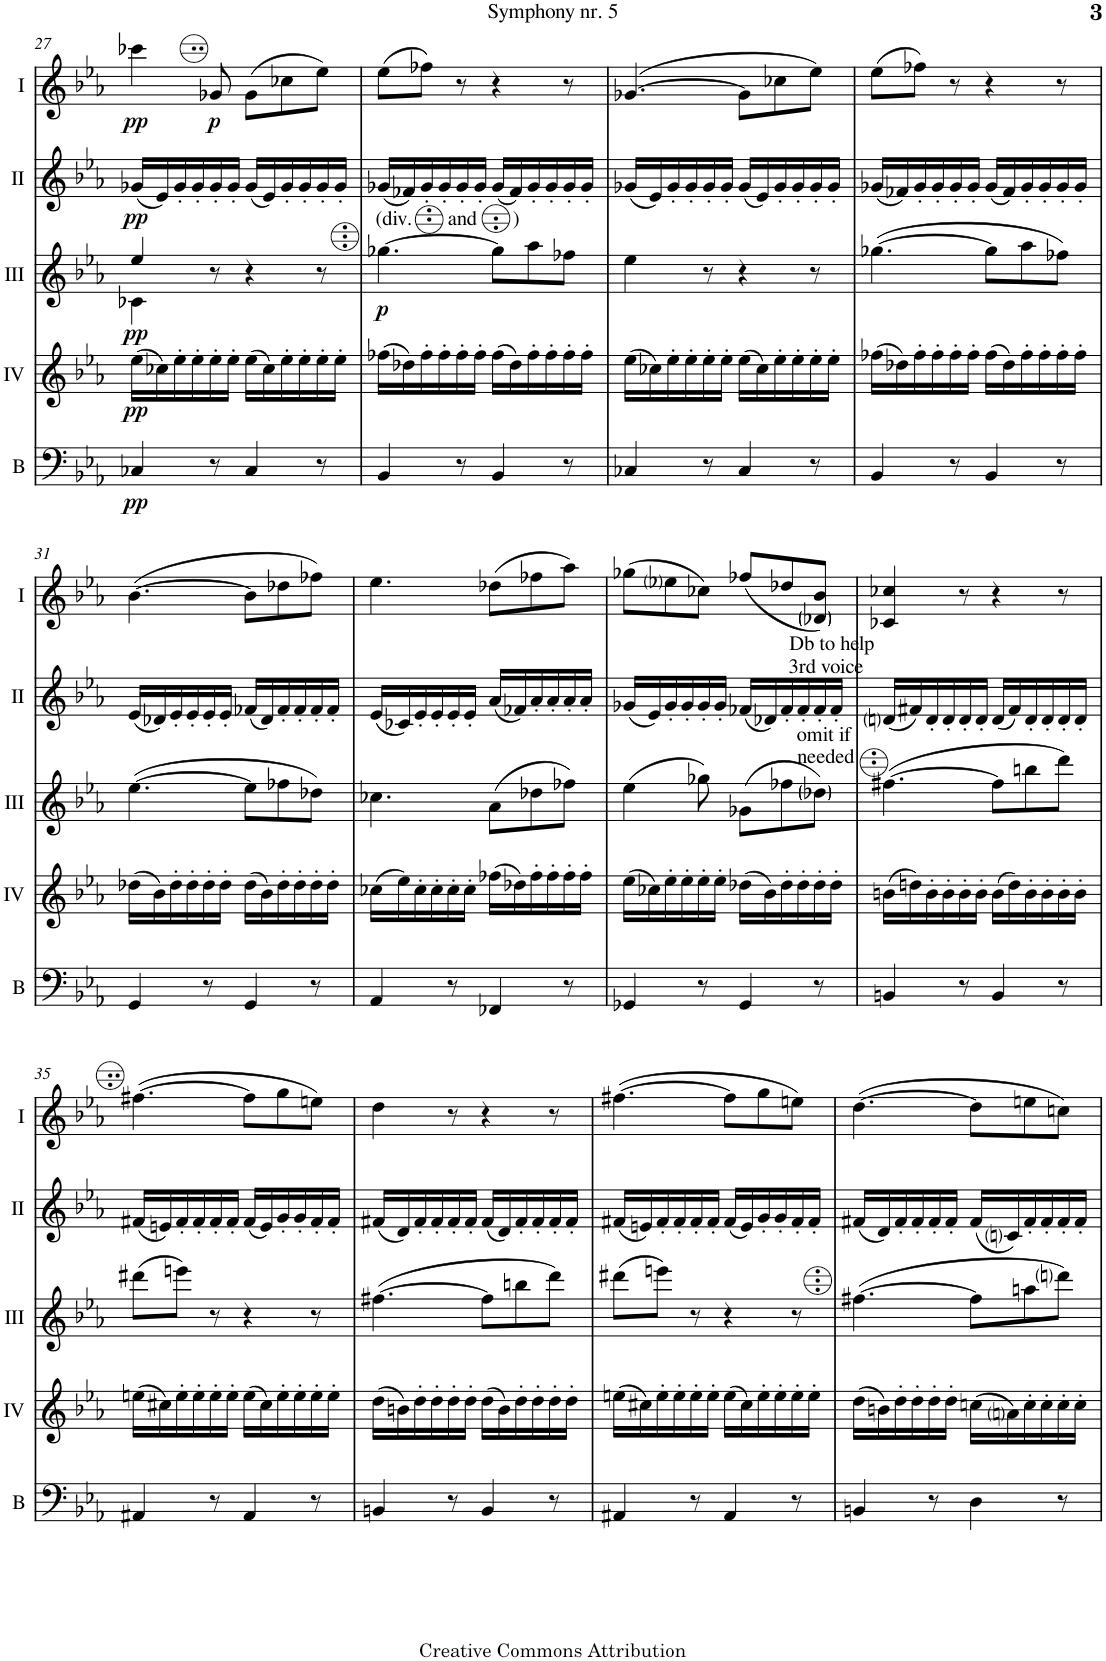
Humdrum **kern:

**kern	**dynam	**kern	**dynam	**kern	**dynam	**kern	**dynam	**kern	**dynam
*part5	*part5	*part4	*part4	*part3	*part3	*part2	*part2	*part1	*part1
*staff5	*staff5	*staff4	*staff4	*staff3	*staff3	*staff2	*staff2	*staff1	*staff1
*I"Bass	*	*I"Acc. 4	*	*I"Acc. 3	*	*I"Acc. 2	*	*I"Acc. 1	*
*I'B	*	*	*	*	*	*	*	*	*
!!LO:PB:g=z
*clefF4	*	*clefG2	*	*clefG2	*	*clefG2	*	*clefG2	*
*Trd7c12	*	*Trd7c12	*	*Trd7c12	*	*	*	*	*
*k[b-e-a-]	*	*k[b-e-a-]	*	*k[b-e-a-]	*	*k[b-e-a-]	*	*k[b-e-a-]	*
*M6/8	*	*M6/8	*	*M6/8	*	*M6/8	*	*M6/8	*
=27	=27	=27	=27	=27	=27	=27	=27	=27	=27
*	*	*	*	*^	*	*	*	*	*
!	!LO:DY:b	!	!LO:DY:b	!	!	!LO:DY:b	!	!LO:DY:b	!	!LO:DY:b
4C-X/	pp	(16ee-\LL	pp	4ee-/	4c-X\	pp	(16g-X/LL	pp	4cc-X\	pp
.	.	16cc-X\)	.	.	.	.	16e-/)	.	.	.
.	.	16ee-'\	.	.	.	.	16g-'/	.	.	.
.	.	16ee-'\	.	.	.	.	16g-'/	.	.	.
!	!	!	!	!	!	!	!	!	!	!LO:DY:b
8r	.	16ee-'\	.	8r	8ryy	.	16g-'/	.	8g-X/	p
.	.	16ee-'\JJ	.	.	.	.	16g-'/JJ	.	.	.
4C-/	.	(16ee-\LL	.	4r	4ryy	.	(16g-/LL	.	(8g-\L	.
.	.	16cc-\)	.	.	.	.	16e-/)	.	.	.
.	.	16ee-'\	.	.	.	.	16g-'/	.	8cc-X\	.
.	.	16ee-'\	.	.	.	.	16g-'/	.	.	.
8r	.	16ee-'\	.	8r	8ryy	.	16g-'/	.	8ee-\J)	.
.	.	16ee-'\JJ	.	.	.	.	16g-'/JJ	.	.	.
*	*	*	*	*v	*v	*	*	*	*	*
=28	=28	=28	=28	=28	=28	=28	=28	=28	=28
!	!	!	!	!LO:TX:a:t=(div.       and       )	!	!	!	!	!
!	!	!	!	!	!LO:DY:b	!	!	!	!
4BB-/	.	(16ff-X\LL	.	[4.gg-X\	p	(16g-X/LL	.	(8ee-\L	.
.	.	16dd-X\)	.	.	.	16f-X/)	.	.	.
.	.	16ff-'\	.	.	.	16g-'/	.	8ff-X\J)	.
.	.	16ff-'\	.	.	.	16g-'/	.	.	.
8r	.	16ff-'\	.	.	.	16g-'/	.	8r	.
.	.	16ff-'\JJ	.	.	.	16g-'/JJ	.	.	.
4BB-/	.	(16ff-\LL	.	8gg-\L]	.	(16g-/LL	.	4r	.
.	.	16dd-\)	.	.	.	16f-/)	.	.	.
.	.	16ff-'\	.	8aa-\	.	16g-'/	.	.	.
.	.	16ff-'\	.	.	.	16g-'/	.	.	.
8r	.	16ff-'\	.	8ff-X\J	.	16g-'/	.	8r	.
.	.	16ff-'\JJ	.	.	.	16g-'/JJ	.	.	.
=29	=29	=29	=29	=29	=29	=29	=29	=29	=29
4C-X/	.	(16ee-\LL	.	4ee-\	.	(16g-X/LL	.	([4.g-X/	.
.	.	16cc-X\)	.	.	.	16e-/)	.	.	.
.	.	16ee-'\	.	.	.	16g-'/	.	.	.
.	.	16ee-'\	.	.	.	16g-'/	.	.	.
8r	.	16ee-'\	.	8r	.	16g-'/	.	.	.
.	.	16ee-'\JJ	.	.	.	16g-'/JJ	.	.	.
4C-/	.	(16ee-\LL	.	4r	.	(16g-/LL	.	8g-\L]	.
.	.	16cc-\)	.	.	.	16e-/)	.	.	.
.	.	16ee-'\	.	.	.	16g-'/	.	8cc-X\	.
.	.	16ee-'\	.	.	.	16g-'/	.	.	.
8r	.	16ee-'\	.	8r	.	16g-'/	.	8ee-\J)	.
.	.	16ee-'\JJ	.	.	.	16g-'/JJ	.	.	.
=30	=30	=30	=30	=30	=30	=30	=30	=30	=30
4BB-/	.	(16ff-X\LL	.	([4.gg-X\	.	(16g-X/LL	.	(8ee-\L	.
.	.	16dd-X\)	.	.	.	16f-X/)	.	.	.
.	.	16ff-'\	.	.	.	16g-'/	.	8ff-X\J)	.
.	.	16ff-'\	.	.	.	16g-'/	.	.	.
8r	.	16ff-'\	.	.	.	16g-'/	.	8r	.
.	.	16ff-'\JJ	.	.	.	16g-'/JJ	.	.	.
4BB-/	.	(16ff-\LL	.	8gg-\L]	.	(16g-/LL	.	4r	.
.	.	16dd-\)	.	.	.	16f-/)	.	.	.
.	.	16ff-'\	.	8aa-\	.	16g-'/	.	.	.
.	.	16ff-'\	.	.	.	16g-'/	.	.	.
8r	.	16ff-'\	.	8ff-X\J)	.	16g-'/	.	8r	.
.	.	16ff-'\JJ	.	.	.	16g-'/JJ	.	.	.
!!LO:LB:g=z
=31	=31	=31	=31	=31	=31	=31	=31	=31	=31
4GG/	.	(16dd-X\LL	.	([4.ee-\	.	(16e-/LL	.	([4.b-\	.
.	.	16b-\)	.	.	.	16d-X/)	.	.	.
.	.	16dd-'\	.	.	.	16e-'/	.	.	.
.	.	16dd-'\	.	.	.	16e-'/	.	.	.
8r	.	16dd-'\	.	.	.	16e-'/	.	.	.
.	.	16dd-'\JJ	.	.	.	16e-'/JJ	.	.	.
4GG/	.	(16dd-\LL	.	8ee-\L]	.	(16f-X/LL	.	8b-\L]	.
.	.	16b-\)	.	.	.	16d-/)	.	.	.
.	.	16dd-'\	.	8ff-X\	.	16f-'/	.	8dd-X\	.
.	.	16dd-'\	.	.	.	16f-'/	.	.	.
8r	.	16dd-'\	.	8dd-X\J)	.	16f-'/	.	8ff-X\J)	.
.	.	16dd-'\JJ	.	.	.	16f-'/JJ	.	.	.
=32	=32	=32	=32	=32	=32	=32	=32	=32	=32
4AA-/	.	(16cc-X\LL	.	4.cc-X\	.	(16e-/LL	.	4.ee-\	.
.	.	16ee-\)	.	.	.	16c-X/)	.	.	.
.	.	16cc-'\	.	.	.	16e-'/	.	.	.
.	.	16cc-'\	.	.	.	16e-'/	.	.	.
8r	.	16cc-'\	.	.	.	16e-'/	.	.	.
.	.	16cc-'\JJ	.	.	.	16e-'/JJ	.	.	.
4FF-X/	.	(16ff-X\LL	.	(8a-\L	.	(16a-/LL	.	(8dd-X\L	.
.	.	16dd-X\)	.	.	.	16f-X/)	.	.	.
.	.	16ff-'\	.	8dd-X\	.	16a-'/	.	8ff-X\	.
.	.	16ff-'\	.	.	.	16a-'/	.	.	.
8r	.	16ff-'\	.	8ff-X\J)	.	16a-'/	.	8aa-\J)	.
.	.	16ff-'\JJ	.	.	.	16a-'/JJ	.	.	.
=33	=33	=33	=33	=33	=33	=33	=33	=33	=33
*	*	*	*	*	*	*	*	*^	*
4GG-X/	.	(16ee-\LL	.	(4ee-\	.	(16g-X/LL	.	(8gg-X\L	2ryy	.
.	.	16cc-X\)	.	.	.	16e-/)	.	.	.	.
.	.	16ee-'\	.	.	.	16g-'/	.	8ee-i\	.	.
.	.	16ee-'\	.	.	.	16g-'/	.	.	.	.
8r	.	16ee-'\	.	8gg-X\)	.	16g-'/	.	8cc-X\J)	.	.
.	.	16ee-'\JJ	.	.	.	16g-'/JJ	.	.	.	.
4GG-/	.	(16dd-X\LL	.	(8g-X\L	.	(16f-X/LL	.	(8ff-X/L	.	.
.	.	16b-\)	.	.	.	16d-X/)	.	.	.	.
.	.	16dd-'\	.	8ff-X\	.	16f-'/	.	8dd-X/	16ryy	.
!	!	!	!	!	!	!	!	!	!LO:TX:b:t=Db to help	!
!	!	!	!	!	!	!	!	!	!LO:TX:b:t=3rd voice	!
.	.	16dd-'\	.	.	.	16f-'/	.	.	8.ryy	.
!	!	!	!	!LO:TX:a:t=omit if	!	!	!	!	!	!
!	!	!	!	!LO:TX:a:t=needed	!	!	!	!	!	!
8r	.	16dd-'\	.	8dd-X\J)	.	16f-'/	.	8d-X/ 8b-/J)	.	.
.	.	16dd-'\JJ	.	.	.	16f-'/JJ	.	.	.	.
*	*	*	*	*	*	*	*	*v	*v	*
=34	=34	=34	=34	=34	=34	=34	=34	=34	=34
4BBn/	.	(16bn\LL	.	([4.fff#X\	.	(16dni/LL	.	4c-X/ 4cc-X/	.
.	.	16ddn\)	.	.	.	16f#X/)	.	.	.
.	.	16b'\	.	.	.	16d'/	.	.	.
.	.	16b'\	.	.	.	16d'/	.	.	.
8r	.	16b'\	.	.	.	16d'/	.	8r	.
.	.	16b'\JJ	.	.	.	16d'/JJ	.	.	.
4BB/	.	(16b\LL	.	8fff#\L]	.	(16d/LL	.	4r	.
.	.	16dd\)	.	.	.	16f#/)	.	.	.
.	.	16b'\	.	8bbbn\	.	16d'/	.	.	.
.	.	16b'\	.	.	.	16d'/	.	.	.
8r	.	16b'\	.	8dddd\J)	.	16d'/	.	8r	.
.	.	16b'\JJ	.	.	.	16d'/JJ	.	.	.
!!LO:LB:g=z
=35	=35	=35	=35	=35	=35	=35	=35	=35	=35
4AA#X/	.	(16een\LL	.	(8dddd#X\L	.	(16f#X/LL	.	([4.f#X\	.
.	.	16cc#X\)	.	.	.	16en/)	.	.	.
.	.	16ee'\	.	8eeeen\J)	.	16f#'/	.	.	.
.	.	16ee'\	.	.	.	16f#'/	.	.	.
8r	.	16ee'\	.	8r	.	16f#'/	.	.	.
.	.	16ee'\JJ	.	.	.	16f#'/JJ	.	.	.
4AA#/	.	(16ee\LL	.	4r	.	(16f#/LL	.	8f#\L]	.
.	.	16cc#\)	.	.	.	16e/)	.	.	.
.	.	16ee'\	.	.	.	16g'/	.	8g\	.
.	.	16ee'\	.	.	.	16g'/	.	.	.
8r	.	16ee'\	.	8r	.	16f#'/	.	8en\J)	.
.	.	16ee'\JJ	.	.	.	16f#'/JJ	.	.	.
=36	=36	=36	=36	=36	=36	=36	=36	=36	=36
4BBn/	.	(16dd\LL	.	([4.fff#X\	.	(16f#X/LL	.	4d\	.
.	.	16bn\)	.	.	.	16d/)	.	.	.
.	.	16dd'\	.	.	.	16f#'/	.	.	.
.	.	16dd'\	.	.	.	16f#'/	.	.	.
8r	.	16dd'\	.	.	.	16f#'/	.	8r	.
.	.	16dd'\JJ	.	.	.	16f#'/JJ	.	.	.
4BB/	.	(16dd\LL	.	8fff#\L]	.	(16f#/LL	.	4r	.
.	.	16b\)	.	.	.	16d/)	.	.	.
.	.	16dd'\	.	8bbbn\	.	16f#'/	.	.	.
.	.	16dd'\	.	.	.	16f#'/	.	.	.
8r	.	16dd'\	.	8dddd\J)	.	16f#'/	.	8r	.
.	.	16dd'\JJ	.	.	.	16f#'/JJ	.	.	.
=37	=37	=37	=37	=37	=37	=37	=37	=37	=37
4AA#X/	.	(16een\LL	.	(8dddd#X\L	.	(16f#X/LL	.	([4.f#X\	.
.	.	16cc#X\)	.	.	.	16en/)	.	.	.
.	.	16ee'\	.	8eeeen\J)	.	16f#'/	.	.	.
.	.	16ee'\	.	.	.	16f#'/	.	.	.
8r	.	16ee'\	.	8r	.	16f#'/	.	.	.
.	.	16ee'\JJ	.	.	.	16f#'/JJ	.	.	.
4AA#/	.	(16ee\LL	.	4r	.	(16f#/LL	.	8f#\L]	.
.	.	16cc#\)	.	.	.	16e/)	.	.	.
.	.	16ee'\	.	.	.	16g'/	.	8g\	.
.	.	16ee'\	.	.	.	16g'/	.	.	.
8r	.	16ee'\	.	8r	.	16f#'/	.	8en\J)	.
.	.	16ee'\JJ	.	.	.	16f#'/JJ	.	.	.
=38	=38	=38	=38	=38	=38	=38	=38	=38	=38
4BBn/	.	(16dd\LL	.	([4.ff#X\	.	(16f#X/LL	.	([4.d\	.
.	.	16bn\)	.	.	.	16d/)	.	.	.
.	.	16dd'\	.	.	.	16f#'/	.	.	.
.	.	16dd'\	.	.	.	16f#'/	.	.	.
8r	.	16dd'\	.	.	.	16f#'/	.	.	.
.	.	16dd'\JJ	.	.	.	16f#'/JJ	.	.	.
4D\	.	(16ccn\LL	.	8ff#\L]	.	(16f#/LL	.	8d\L]	.
.	.	16ani\)	.	.	.	16cni/)	.	.	.
.	.	16cc'\	.	8aan\	.	16f#'/	.	8en\	.
.	.	16cc'\	.	.	.	16f#'/	.	.	.
8r	.	16cc'\	.	8dddni\J)	.	16f#'/	.	8cn\J)	.
.	.	16cc'\JJ	.	.	.	16f#'/JJ	.	.	.
=	=	=	=	=	=	=	=	=	=
*-	*-	*-	*-	*-	*-	*-	*-	*-	*-
